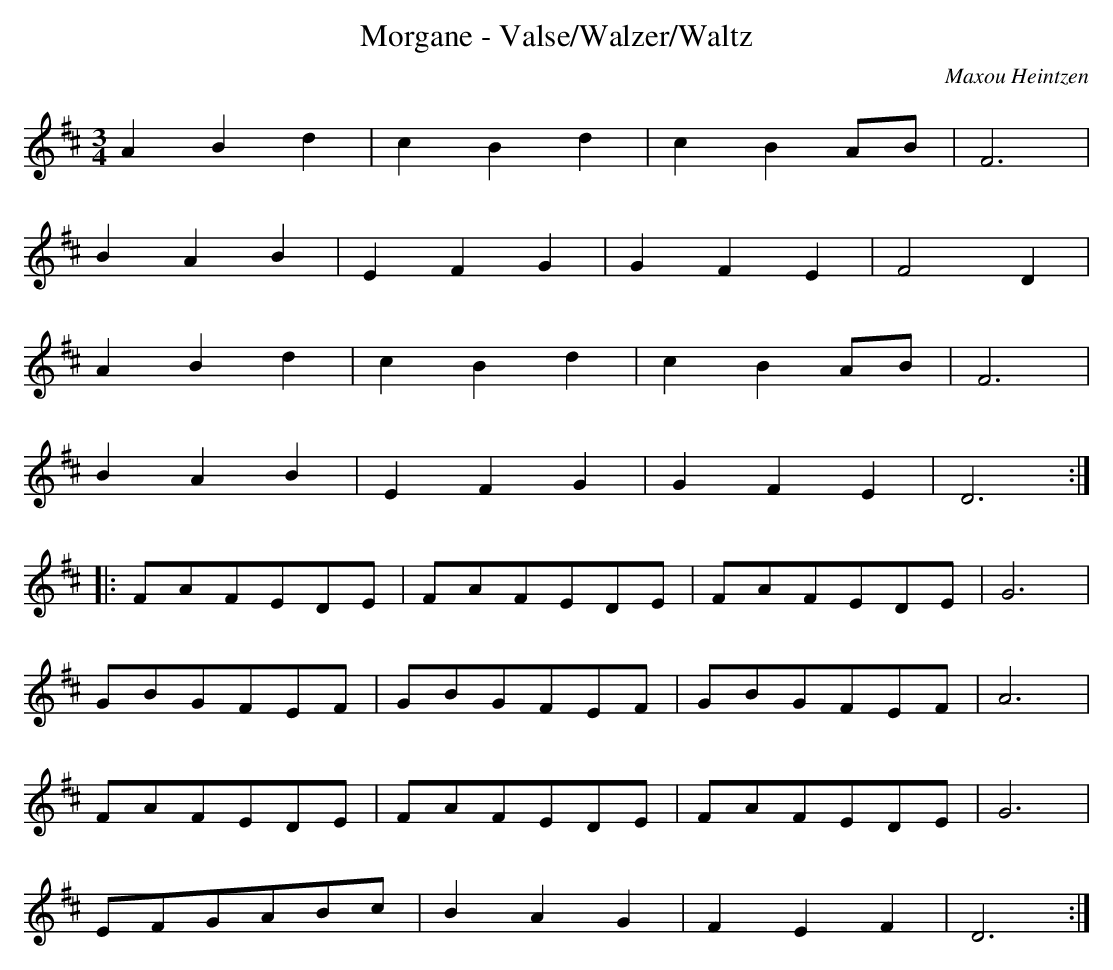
X:1
T:Morgane - Valse/Walzer/Waltz
C:Maxou Heintzen
M:3/4
L:1/4
K:D
ABd|cBd|cBA/B/|F3|
BAB|EFG|GFE|F2D|
ABd|cBd|cBA/B/|F3|
BAB|EFG|GFE|D3:|
|:F/A/F/E/D/E/|F/A/F/E/D/E/|F/A/F/E/D/E/|G3|
G/B/G/F/E/F/|G/B/G/F/E/F/|G/B/G/F/E/F/|A3|
F/A/F/E/D/E/|F/A/F/E/D/E/|F/A/F/E/D/E/|G3|
E/F/G/A/B/c/|BAG|FEF|D3:|
